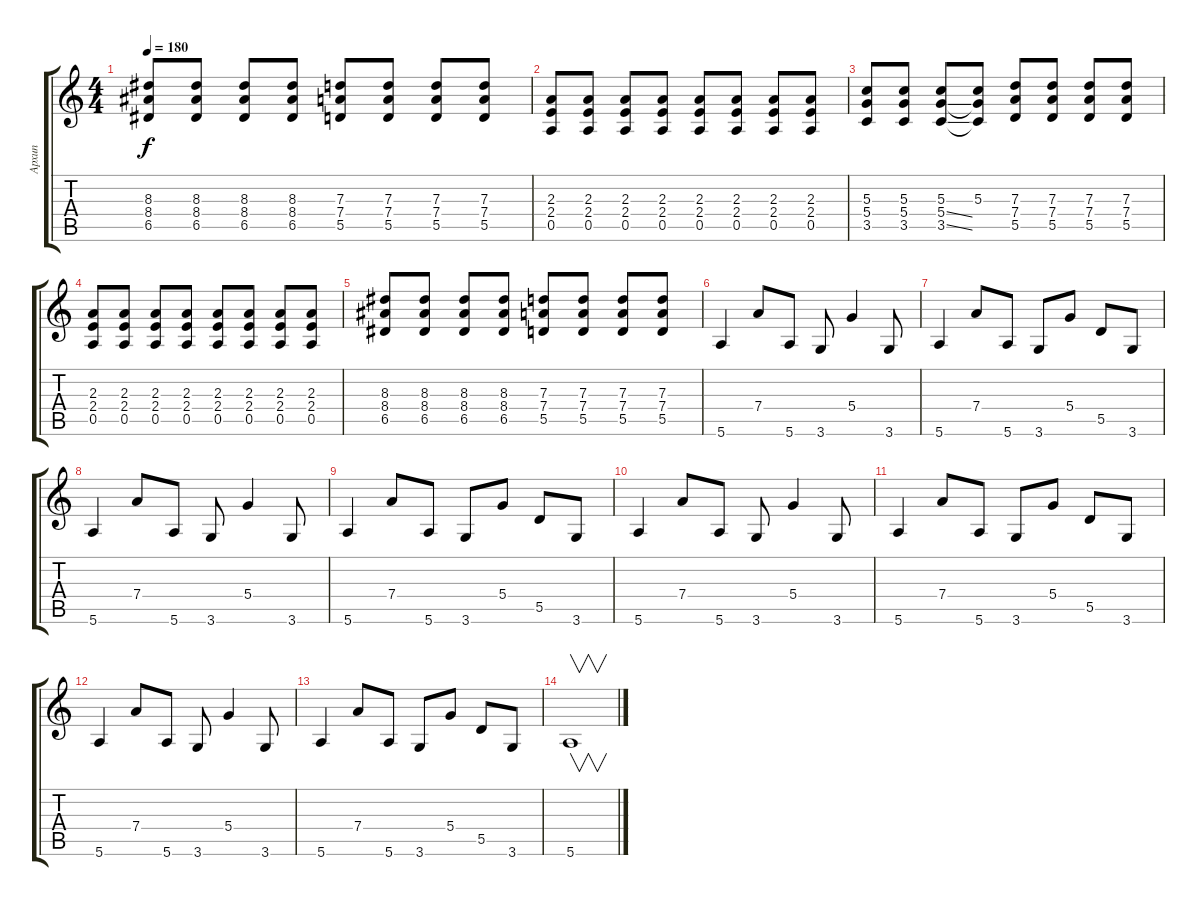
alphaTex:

\track ("Архип" "Архип") {instrument distortionguitar}
\staff {score tabs}
\tuning (E4 B3 G3 D3 A2 E2) {hide}
\ts (4 4)
\tempo 180
\clef g2
\ks c
(8.3 8.4 6.5).8{dy f} (8.3 8.4 6.5).8 (8.3 8.4 6.5).8 (8.3 8.4 6.5).8 (7.3 7.4 5.5).8 (7.3 7.4 5.5).8 (7.3 7.4 5.5).8 (7.3 7.4 5.5).8 |
(2.3 2.4 0.5).8 (2.3 2.4 0.5).8 (2.3 2.4 0.5).8 (2.3 2.4 0.5).8 (2.3 2.4 0.5).8 (2.3 2.4 0.5).8 (2.3 2.4 0.5).8 (2.3 2.4 0.5).8 |
(5.3 5.4 3.5).8 (5.3 5.4 3.5).8 (5.3 5.4{ss} 3.5{ss}).8 (5.3 5.4{t} 3.5{t}).8 (7.3 7.4 5.5).8 (7.3 7.4 5.5).8 (7.3 7.4 5.5).8 (7.3 7.4 5.5).8 |
(2.3 2.4 0.5).8 (2.3 2.4 0.5).8 (2.3 2.4 0.5).8 (2.3 2.4 0.5).8 (2.3 2.4 0.5).8 (2.3 2.4 0.5).8 (2.3 2.4 0.5).8 (2.3 2.4 0.5).8 |
(8.3 8.4 6.5).8 (8.3 8.4 6.5).8 (8.3 8.4 6.5).8 (8.3 8.4 6.5).8 (7.3 7.4 5.5).8 (7.3 7.4 5.5).8 (7.3 7.4 5.5).8 (7.3 7.4 5.5).8 |
5.6.4 7.4.8 5.6.8 3.6.8 5.4.4 3.6.8 |
5.6.4 7.4.8 5.6.8 3.6.8 5.4.8 5.5.8 3.6.8 |
5.6.4 7.4.8 5.6.8 3.6.8 5.4.4 3.6.8 |
5.6.4 7.4.8 5.6.8 3.6.8 5.4.8 5.5.8 3.6.8 |
5.6.4 7.4.8 5.6.8 3.6.8 5.4.4 3.6.8 |
5.6.4 7.4.8 5.6.8 3.6.8 5.4.8 5.5.8 3.6.8 |
5.6.4 7.4.8 5.6.8 3.6.8 5.4.4 3.6.8 |
5.6.4 7.4.8 5.6.8 3.6.8 5.4.8 5.5.8 3.6.8 |
5.6.1{v}
